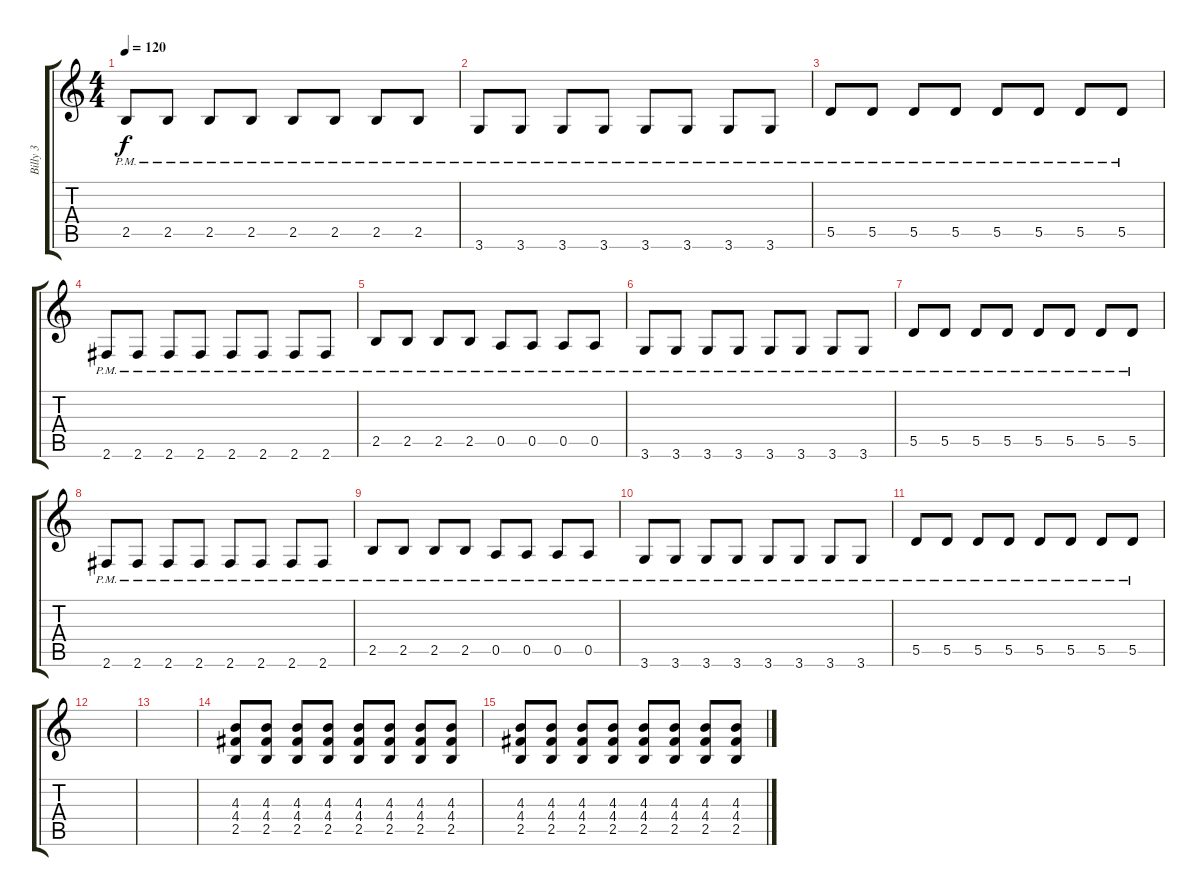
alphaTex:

\track ("Billy 3" "Billy 3") {instrument acousticguitarsteel}
\staff {score tabs}
\tuning (E4 B3 G3 D3 A2 E2) {hide}
\ts (4 4)
\tempo 120
\clef g2
\ks c
2.5{pm}.8{dy f} 2.5{pm}.8 2.5{pm}.8 2.5{pm}.8 2.5{pm}.8 2.5{pm}.8 2.5{pm}.8 2.5{pm}.8 |
3.6{pm}.8 3.6{pm}.8 3.6{pm}.8 3.6{pm}.8 3.6{pm}.8 3.6{pm}.8 3.6{pm}.8 3.6{pm}.8 |
5.5{pm}.8 5.5{pm}.8 5.5{pm}.8 5.5{pm}.8 5.5{pm}.8 5.5{pm}.8 5.5{pm}.8 5.5{pm}.8 |
2.6{pm}.8 2.6{pm}.8 2.6{pm}.8 2.6{pm}.8 2.6{pm}.8 2.6{pm}.8 2.6{pm}.8 2.6{pm}.8 |
2.5{pm}.8 2.5{pm}.8 2.5{pm}.8 2.5{pm}.8 0.5{pm}.8 0.5{pm}.8 0.5{pm}.8 0.5{pm}.8 |
3.6{pm}.8 3.6{pm}.8 3.6{pm}.8 3.6{pm}.8 3.6{pm}.8 3.6{pm}.8 3.6{pm}.8 3.6{pm}.8 |
5.5{pm}.8 5.5{pm}.8 5.5{pm}.8 5.5{pm}.8 5.5{pm}.8 5.5{pm}.8 5.5{pm}.8 5.5{pm}.8 |
2.6{pm}.8 2.6{pm}.8 2.6{pm}.8 2.6{pm}.8 2.6{pm}.8 2.6{pm}.8 2.6{pm}.8 2.6{pm}.8 |
2.5{pm}.8 2.5{pm}.8 2.5{pm}.8 2.5{pm}.8 0.5{pm}.8 0.5{pm}.8 0.5{pm}.8 0.5{pm}.8 |
3.6{pm}.8 3.6{pm}.8 3.6{pm}.8 3.6{pm}.8 3.6{pm}.8 3.6{pm}.8 3.6{pm}.8 3.6{pm}.8 |
5.5{pm}.8 5.5{pm}.8 5.5{pm}.8 5.5{pm}.8 5.5{pm}.8 5.5{pm}.8 5.5{pm}.8 5.5{pm}.8 |
|
|
(4.3 4.4 2.5).8{instrument distortionguitar} (4.3 4.4 2.5).8 (4.3 4.4 2.5).8 (4.3 4.4 2.5).8 (4.3 4.4 2.5).8 (4.3 4.4 2.5).8 (4.3 4.4 2.5).8 (4.3 4.4 2.5).8 |
(4.3 4.4 2.5).8 (4.3 4.4 2.5).8 (4.3 4.4 2.5).8 (4.3 4.4 2.5).8 (4.3 4.4 2.5).8 (4.3 4.4 2.5).8 (4.3 4.4 2.5).8 (4.3 4.4 2.5).8
